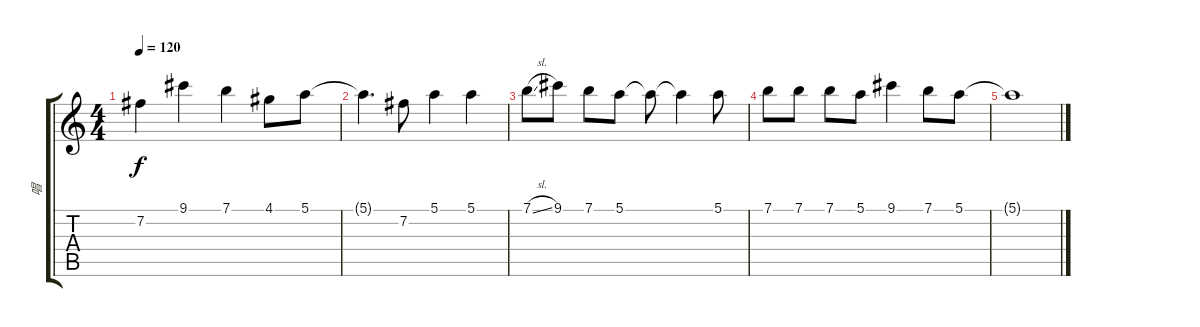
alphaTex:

\track ("唱" "唱") {instrument contrabass}
\staff {score tabs}
\tuning (E4 B3 G3 D3 A2 E2) {hide}
\ts (4 4)
\tempo 120
\clef g2
\ks c
7.2.4{dy f} 9.1.4 7.1.4 4.1.8 5.1.8 |
5.1{t}.4{d} 7.2.8 5.1.4 5.1.4 |
7.1{sl}.8 9.1.8 7.1.8 5.1.8 5.1{t}.8 5.1{t}.4 5.1.8 |
7.1.8 7.1.8 7.1.8 5.1.8 9.1.4 7.1.8 5.1.8 |
5.1{t}.1
